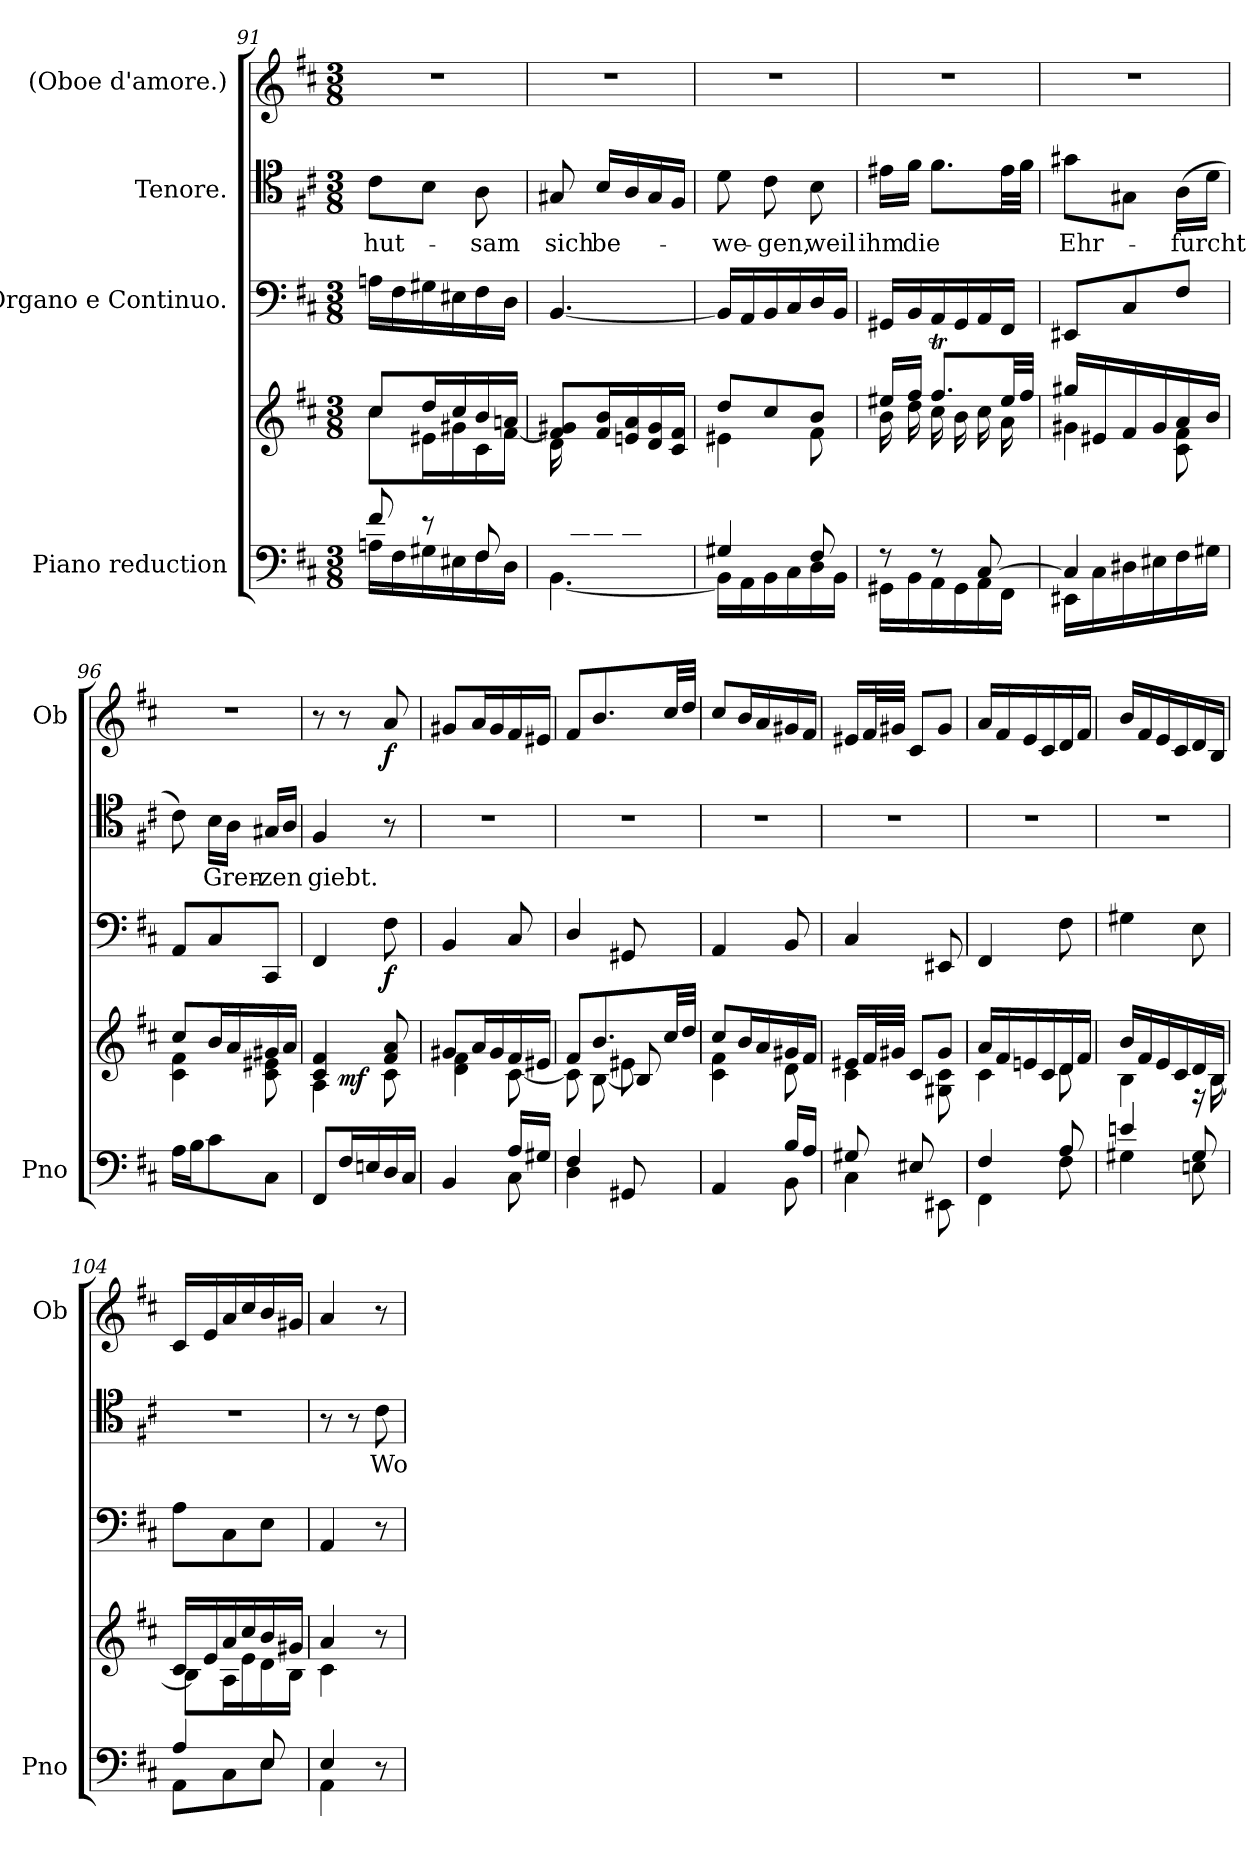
**kern	**kern	**dynam	**kern	**dynam	**kern	**text	**kern	**dynam
*part4	*part4	*part4	*part3	*part3	*part2	*part2	*part1	*part1
*staff5	*staff4	*staff4/5	*staff3	*staff3	*staff2	*staff2	*staff1	*staff1
*I"Piano reduction	*	*	*I"Organo e  Continuo.	*	*I"Tenore.	*	*I"(Oboe d'amore.)	*
*I'Pno	*	*	*	*	*	*	*I'Ob	*
*clefF4	*clefG2	*	*clefF4	*	*clefC4	*	*clefG2	*
*k[f#c#]	*k[f#c#]	*	*k[f#c#]	*	*k[f#c#]	*	*k[f#c#]	*
*D:	*D:	*	*D:	*	*D:	*	*D:	*
*M3/8	*M3/8	*	*M3/8	*	*M3/8	*	*M3/8	*
=91	=91	=91	=91	=91	=91	=91	=91	=91
*^	*^	*	*	*	*	*	*	*
!	!	!	!	!	!	!	!	!LO:LY:b	!	!
8f#/	16An\LL	8cc#/L	8cc#\L	.	16An\LL	.	8c#\L	-hut-	4.r	.
.	16F#\	.	.	.	16F#\	.	.	.	.	.
8r	16G#X\	16dd/L	16e#X\L	.	16G#X\	.	8B\J	.	.	.
.	16E#X\	16cc#/	16g#X\	.	16E#X\	.	.	.	.	.
!	!	!	!	!	!	!	!	!LO:LY:b	!	!
8F#/	16F#\	16b/	16c#\	.	16F#\	.	8A\	-sam	.	.
.	16D\JJ	16an/JJ	[16f#\JJ	.	16D\JJ	.	.	.	.	.
!!LO:PB:g=z
=92	=92	=92	=92	=92	=92	=92	=92	=92	=92	=92
!	!	!	!	!	!	!	!	!LO:LY:b	!	!
16ryy	[4.BB\	8f#/] 8g#X/L	16d\LL	.	[4.BB/	.	8G#X/	sich	4.r	.
16c#/	.	.	4ryy	.	.	.	.	.	.	.
!	!	!	!	!	!	!	!	!LO:LY:b	!	!
16d/	.	16f#/ 16b/L	.	.	.	.	16B/LL	be-	.	.
16c#/	.	16en/ 16a/	.	.	.	.	16A/	.	.	.
16B/	.	16d/ 16g#/	.	.	.	.	16G#/	.	.	.
16A/JJ	.	16c#/ 16f#/JJ	16ryy	.	.	.	16F#/JJ	.	.	.
=93	=93	=93	=93	=93	=93	=93	=93	=93	=93	=93
!	!	!	!	!	!	!	!	!LO:LY:b	!	!
4G#X/	16BB\LL]	8dd/L	4e#X\	.	16BB/LL]	.	8d\	we-	4.r	.
.	16AA\	.	.	.	16AA/	.	.	.	.	.
!	!	!	!	!	!	!	!	!LO:LY:b	!	!
.	16BB\	8cc#/	.	.	16BB/	.	8c#\	-gen,	.	.
.	16C#\	.	.	.	16C#/	.	.	.	.	.
!	!	!	!	!	!	!	!	!LO:LY:b	!	!
8F#/	16D\	8b/J	8f#\	.	16D/	.	8B\	weil	.	.
.	16BB\JJ	.	.	.	16BB/JJ	.	.	.	.	.
=94	=94	=94	=94	=94	=94	=94	=94	=94	=94	=94
!	!	!	!	!	!	!	!	!LO:LY:b	!	!
8r	16GG#X\LL	16ee#X/LL	16b\LL	.	16GG#X/LL	.	16e#X\LL	ihm	4.r	.
!	!	!	!	!	!	!	!	!LO:LY:b	!	!
.	16BB\	16ff#/JJ	16dd\	.	16BB/	.	16f#\JJ	die	.	.
8r	16AA\	8.ff#t/L	16cc#\	.	16AA/	.	8.f#\L	.	.	.
.	16GG#\	.	16b\	.	16GG#/	.	.	.	.	.
[8C#/	16AA\	.	16cc#\	.	16AA/	.	.	.	.	.
.	16FF#\JJ	32ee#/LL	16a\JJ	.	16FF#/JJ	.	32e#\LL	.	.	.
.	.	32ff#/JJJ	.	.	.	.	32f#\JJJ	.	.	.
=95	=95	=95	=95	=95	=95	=95	=95	=95	=95	=95
!	!	!	!	!	!	!	!	!LO:LY:b	!	!
4C#/]	16EE#X\LL	16gg#X/LL	4g#X\	.	8EE#X/L	.	8g#X\L	Ehr-	4.r	.
.	16C#\	16e#X/	.	.	.	.	.	.	.	.
.	16D#X\	16f#/	.	.	8C#/	.	8G#X\J	.	.	.
.	16E#X\	16g#/	.	.	.	.	.	.	.	.
!	!	!	!	!	!	!	!	!LO:LY:b	!	!
8ryy	16F#\	16a/	8c#\ 8f#\	.	8F#/J	.	(16A\LL	-furcht	.	.
.	16G#X\JJ	16b/JJ	.	.	.	.	16d\JJ	.	.	.
*v	*v	*	*	*	*	*	*	*	*	*
=96	=96	=96	=96	=96	=96	=96	=96	=96	=96
16A\LL	8cc#/L	4c#\ 4f#\	.	8AA/L	.	8c#\)	.	4.r	.
16B\J	.	.	.	.	.	.	.	.	.
!	!	!	!	!	!	!	!LO:LY:b	!	!
8c#\	16b/L	.	.	8C#/	.	16B\LL	Gren-	.	.
.	16a/	.	.	.	.	16A\JJ	.	.	.
!	!	!	!	!	!	!	!LO:LY:b	!	!
8C#\J	16g#X/	8c#\ 8e#X\	.	8CC#/J	.	16G#X/LL	-zen	.	.
.	16a/JJ	.	.	.	.	16A/JJ	.	.	.
=97	=97	=97	=97	=97	=97	=97	=97	=97	=97
!	!	!	!	!	!	!	!LO:LY:b	!	!
*	*	*^	*	*	*	*	*	*	*
8FF#/L	4c#/ 4f#/	4A\	8ryy	.	4FF#/	.	4F#/	giebt.	8r	.
!	!	!	!	!LO:DY:b	!	!	!	!	!	!
16F#/L	.	.	4ryy	mf	.	.	.	.	8r	.
16En/	.	.	.	.	.	.	.	.	.	.
!	!	!	!	!	!	!LO:DY:b	!	!	!	!LO:DY:b
16D/	8f#/ 8a/	8c#\	.	.	8F#\	f	8r	.	8a/	f
16C#/JJ	.	.	.	.	.	.	.	.	.	.
*	*	*v	*v	*	*	*	*	*	*	*
=98	=98	=98	=98	=98	=98	=98	=98	=98	=98
*^	*	*	*	*	*	*	*	*	*
4BB/	4ryy	8g#X/L	4d\ 4f#\	.	4BB/	.	4.r	.	8g#X/L	.
.	.	16a/L	.	.	.	.	.	.	16a/L	.
.	.	16g#/	.	.	.	.	.	.	16g#/	.
16A/LL	8C#\	16f#/	[8c#\	.	8C#/	.	.	.	16f#/	.
16G#X/JJ	.	16e#X/JJ	.	.	.	.	.	.	16e#X/JJ	.
=99	=99	=99	=99	=99	=99	=99	=99	=99	=99	=99
*	*	*	*^	*	*	*	*	*	*	*
4F#/	4D\	8f#/L	8c#\L]	4ryy	.	4D/	.	4.r	.	8f#/L	.
.	.	8.b/	[8B\	.	.	.	.	.	.	8.b/	.
8ryy	8GG#X/	.	8e#X\J	8B/]	.	8GG#X/	.	.	.	.	.
.	.	32cc#/LL	.	.	.	.	.	.	.	32cc#/LL	.
.	.	32dd/JJJ	.	.	.	.	.	.	.	32dd/JJJ	.
*	*	*	*v	*v	*	*	*	*	*	*	*
=100	=100	=100	=100	=100	=100	=100	=100	=100	=100	=100
4AA/	4ryy	8cc#/L	4c#\ 4f#\	.	4AA/	.	4.r	.	8cc#/L	.
.	.	16b/L	.	.	.	.	.	.	16b/L	.
.	.	16a/	.	.	.	.	.	.	16a/	.
16B/LL	8BB\	16g#X/	8d\	.	8BB/	.	.	.	16g#X/	.
16A/JJ	.	16f#/JJ	.	.	.	.	.	.	16f#/JJ	.
=101	=101	=101	=101	=101	=101	=101	=101	=101	=101	=101
*	*	*	*^	*	*	*	*	*	*	*
8G#X/L	4C#\	16e#X/LL	4c#\	4ryy	.	4C#/	.	4.r	.	16e#X/LL	.
.	.	32f#/L	.	.	.	.	.	.	.	32f#/L	.
.	.	32g#X/JJJ	.	.	.	.	.	.	.	32g#X/JJJ	.
8E#X/	.	8c#/L	.	.	.	.	.	.	.	8c#/L	.
8ryy	8EE#X\	8g#/J	8ryy	8G#X\ 8c#\J	.	8EE#X/	.	.	.	8g#/J	.
*	*	*	*v	*v	*	*	*	*	*	*	*
!!LO:LB:g=z
=102	=102	=102	=102	=102	=102	=102	=102	=102	=102	=102
4F#/	4FF#\	16a/LL	4c#\	.	4FF#/	.	4.r	.	16a/LL	.
.	.	16f#/	.	.	.	.	.	.	16f#/	.
.	.	16en/	.	.	.	.	.	.	16e/	.
.	.	16c#/	.	.	.	.	.	.	16c#/	.
8A/	8F#\	16d/	8d\	.	8F#\	.	.	.	16d/	.
.	.	16f#/JJ	.	.	.	.	.	.	16f#/JJ	.
=103	=103	=103	=103	=103	=103	=103	=103	=103	=103	=103
4en/	4G#X\	16b/LL	4B\	.	4G#X\	.	4.r	.	16b/LL	.
.	.	16f#/	.	.	.	.	.	.	16f#/	.
.	.	16e/	.	.	.	.	.	.	16e/	.
.	.	16c#/	.	.	.	.	.	.	16c#/	.
8G#/	8En\	16d/	16r	.	8E\	.	.	.	16d/	.
.	.	16B/JJ	[16B\	.	.	.	.	.	16B/JJ	.
=104	=104	=104	=104	=104	=104	=104	=104	=104	=104	=104
4A/	8AA\L	16c#/LL	8B\L]	.	8A\L	.	4.r	.	16c#/LL	.
.	.	16e/	.	.	.	.	.	.	16e/	.
.	8C#\	16a/	16A\L	.	8C#\	.	.	.	16a/	.
.	.	16cc#/	16e\	.	.	.	.	.	16cc#/	.
8E/	8E\J	16b/	16d\	.	8E\J	.	.	.	16b/	.
.	.	16g#X/JJ	16B\JJ	.	.	.	.	.	16g#X/JJ	.
=105	=105	=105	=105	=105	=105	=105	=105	=105	=105	=105
4E/	4AA\	4a/	4c#\	.	4AA/	.	8r	.	4a/	.
.	.	.	.	.	.	.	8r	.	.	.
!	!	!	!	!	!	!	!	!LO:LY:b	!	!
8r	8ryy	8r	8ryy	.	8r	.	8c#\	Wo	8r	.
*v	*v	*	*	*	*	*	*	*	*	*
*	*v	*v	*	*	*	*	*	*	*
=	=	=	=	=	=	=	=	=
*-	*-	*-	*-	*-	*-	*-	*-	*-
